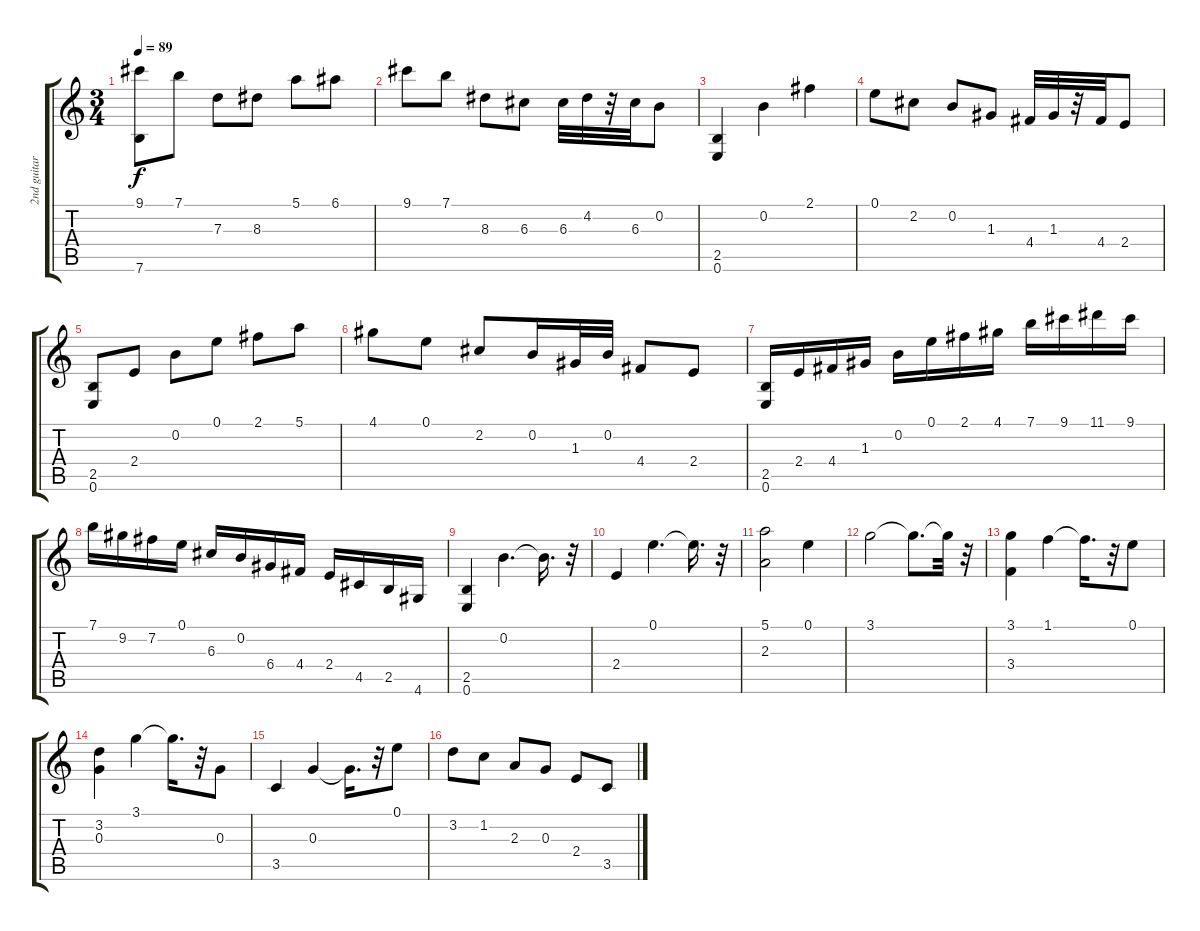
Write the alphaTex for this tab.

\track ("2nd guitar" "2nd guitar") {instrument acousticguitarnylon}
\staff {score tabs}
\tuning (E4 B3 G3 D3 A2 E2) {hide}
\ts (3 4)
\tempo 89
\clef g2
\ks c
(9.1 7.6).8{dy f} 7.1.8 7.3.8 8.3.8 5.1.8 6.1.8 |
9.1.8 7.1.8 8.3.8 6.3.8 6.3.32 4.2.32 r.32 6.3.32 0.2.8 |
(2.5 0.6).4 0.2.4 2.1.4 |
0.1.8 2.2.8 0.2.8 1.3.8 4.4.32 1.3.32 r.32 4.4.32 2.4.8 |
(2.5 0.6).8 2.4.8 0.2.8 0.1.8 2.1.8 5.1.8 |
4.1.8 0.1.8 2.2.8 0.2.16 1.3.32 0.2.32 4.4.8 2.4.8 |
(2.5 0.6).16 2.4.16 4.4.16 1.3.16 0.2.16 0.1.16 2.1.16 4.1.16 7.1.16 9.1.16 11.1.16 9.1.16 |
7.1.16 9.2.16 7.2.16 0.1.16 6.3.16 0.2.16 6.4.16 4.4.16 2.4.16 4.5.16 2.5.16 4.6.16 |
(2.5 0.6).4 0.2.4{d} 0.2{t}.16{d} r.32 |
2.4.4 0.1.4{d} 0.1{t}.16{d} r.32 |
(5.1 2.3).2 0.1.4 |
3.1.2 3.1{t}.8{d} 3.1{t}.32 r.32 |
(3.1 3.4).4 1.1.4 1.1{t}.16{d} r.32 0.1.8 |
(3.2 0.3).4 3.1.4 3.1{t}.16{d} r.32 0.3.8 |
3.5.4 0.3.4 0.3{t}.16{d} r.32 0.1.8 |
3.2.8 1.2.8 2.3.8 0.3.8 2.4.8 3.5.8
